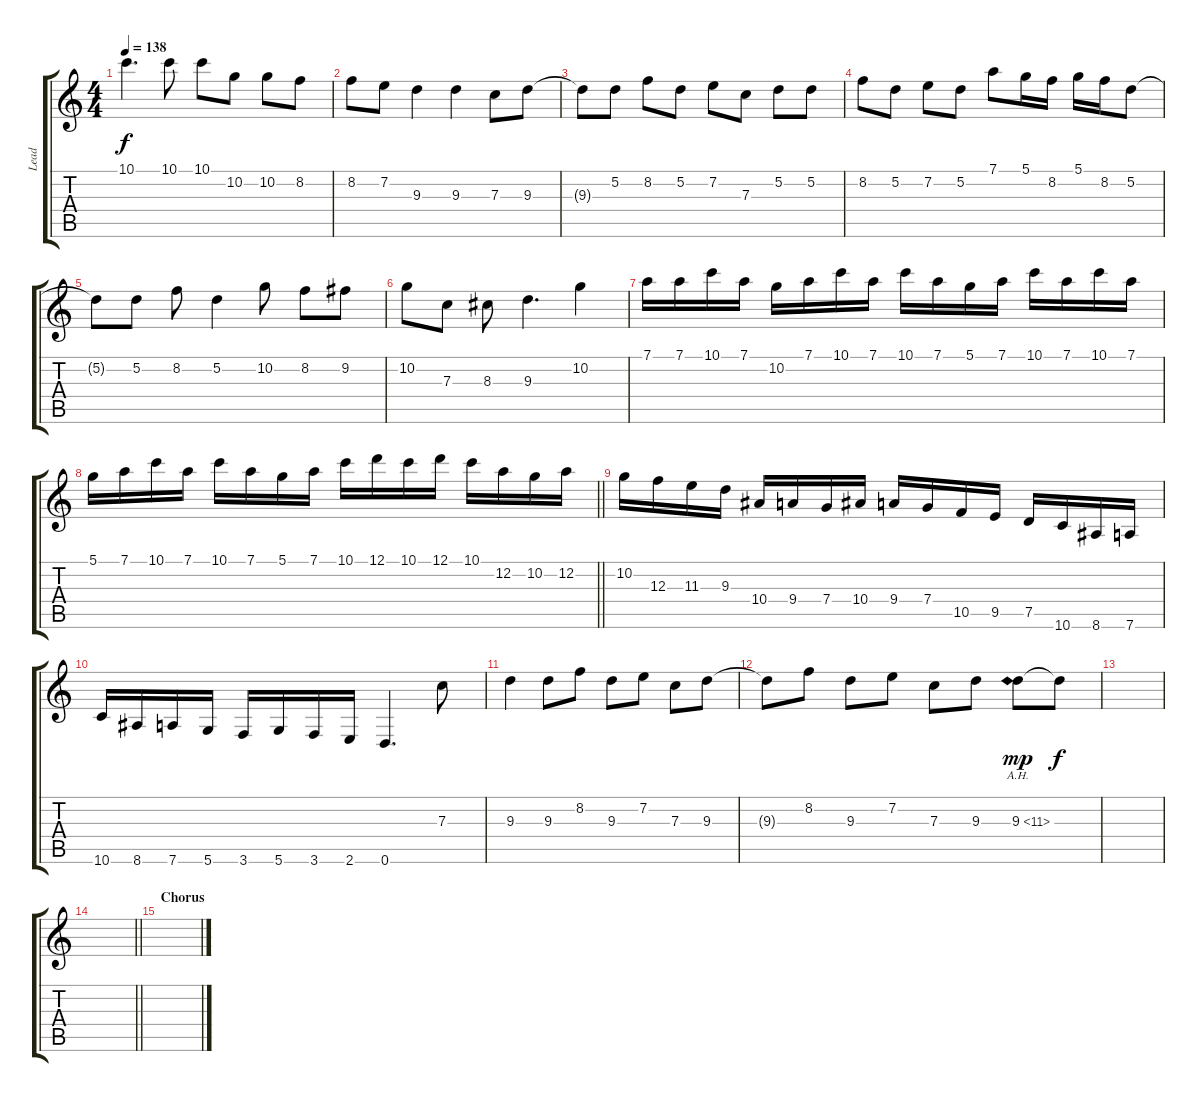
\track ("Lead" "Lead") {instrument distortionguitar}
\staff {score tabs}
\tuning (D4 A3 F3 C3 G2 D2) {hide}
\ts (4 4)
\tempo 138
\clef g2
\ks c
10.1{t}.4{d dy f} 10.1.8 10.1.8 10.2.8 10.2.8 8.2.8 |
8.2.8 7.2.8 9.3.4 9.3.4 7.3.8 9.3.8 |
9.3{t}.8 5.2.8 8.2.8 5.2.8 7.2.8 7.3.8 5.2.8 5.2.8 |
8.2.8 5.2.8 7.2.8 5.2.8 7.1.8 5.1.16 8.2.16 5.1.16 8.2.16 5.2.8 |
5.2{t}.8 5.2.8 8.2.8 5.2.4 10.2.8 8.2.8 9.2.8 |
10.2.8 7.3.8 8.3.8 9.3.4{d} 10.2.4 |
7.1.16 7.1.16 10.1.16 7.1.16 10.2.16 7.1.16 10.1.16 7.1.16 10.1.16 7.1.16 5.1.16 7.1.16 10.1.16 7.1.16 10.1.16 7.1.16 |
\barLineRight lightlight
5.1.16 7.1.16 10.1.16 7.1.16 10.1.16 7.1.16 5.1.16 7.1.16 10.1.16 12.1.16 10.1.16 12.1.16 10.1.16 12.2.16 10.2.16 12.2.16 |
10.2.16 12.3.16 11.3.16 9.3.16 10.4.16 9.4.16 7.4.16 10.4.16 9.4.16 7.4.16 10.5.16 9.5.16 7.5.16 10.6.16 8.6.16 7.6.16 |
10.6.16 8.6.16 7.6.16 5.6.16 3.6.16 5.6.16 3.6.16 2.6.16 0.6.4{d} 7.3.8 |
9.3.4 9.3.8 8.2.8 9.3.8 7.2.8 7.3.8 9.3.8 |
9.3{t}.8 8.2.8 9.3.8 7.2.8 7.3.8 9.3.8 9.3{ah 2}.8{dy mp} 9.3{t}.8{dy f} |
|
\barLineRight lightlight
|
\section ("" "Chorus")
